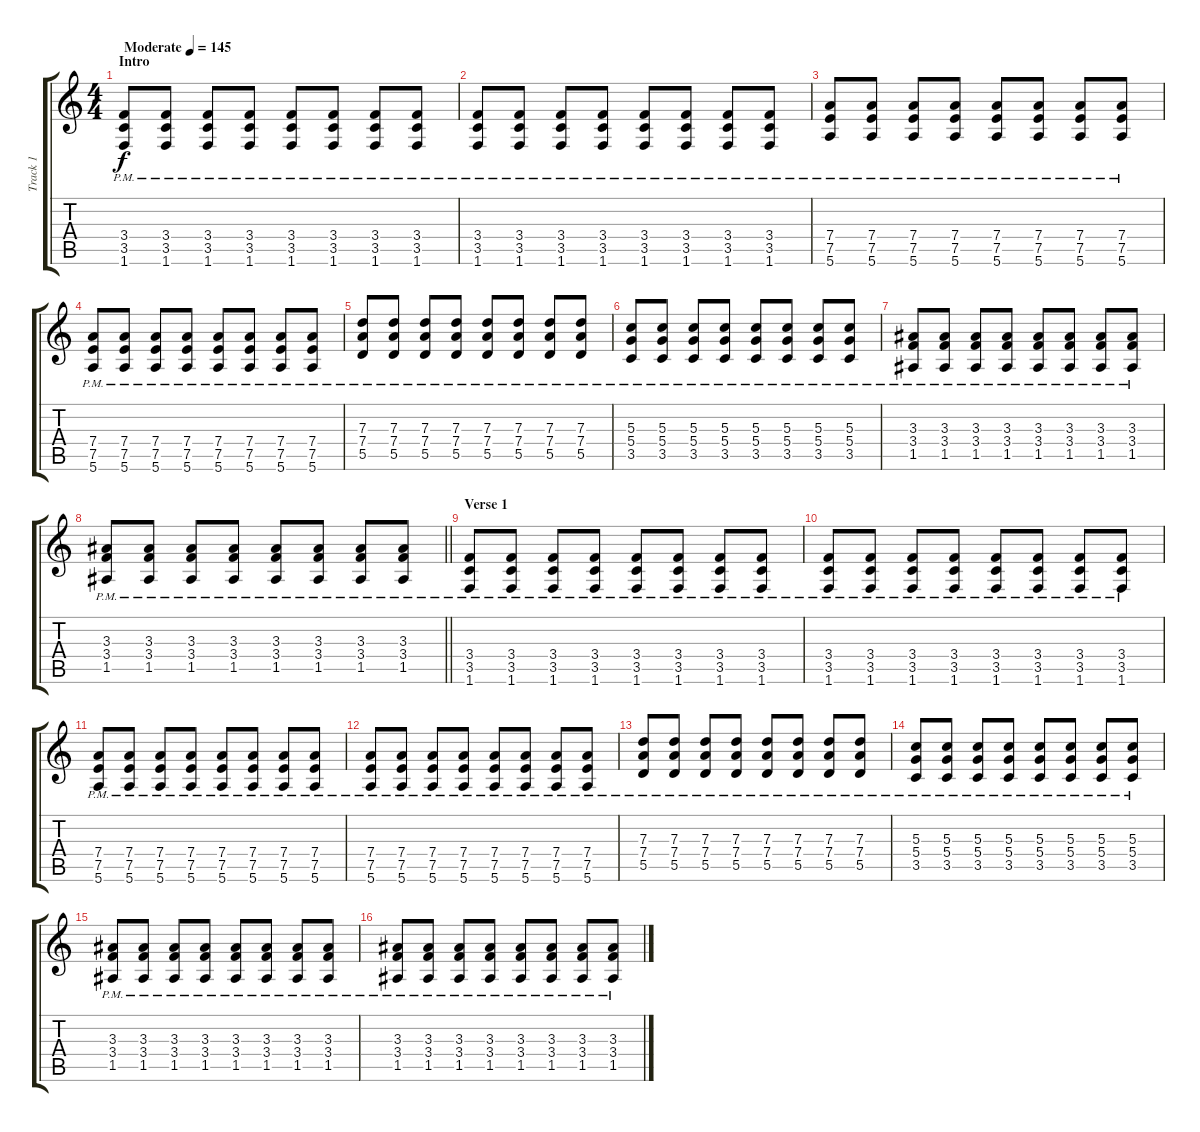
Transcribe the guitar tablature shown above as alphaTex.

\track ("Track 1" "Track 1") {instrument electricguitarmuted}
\staff {score tabs}
\tuning (E4 B3 G3 D3 A2 E2) {hide}
\ts (4 4)
\section ("" "Intro")
\tempo (145 "Moderate")
\clef g2
\ks c
(3.4{pm} 3.5{pm} 1.6{pm}).8{dy f instrument electricguitarmuted} (3.4{pm} 3.5{pm} 1.6{pm}).8 (3.4{pm} 3.5{pm} 1.6{pm}).8 (3.4{pm} 3.5{pm} 1.6{pm}).8 (3.4{pm} 3.5{pm} 1.6{pm}).8 (3.4{pm} 3.5{pm} 1.6{pm}).8 (3.4{pm} 3.5{pm} 1.6{pm}).8 (3.4{pm} 3.5{pm} 1.6{pm}).8 |
(3.4{pm} 3.5{pm} 1.6{pm}).8 (3.4{pm} 3.5{pm} 1.6{pm}).8 (3.4{pm} 3.5{pm} 1.6{pm}).8 (3.4{pm} 3.5{pm} 1.6{pm}).8 (3.4{pm} 3.5{pm} 1.6{pm}).8 (3.4{pm} 3.5{pm} 1.6{pm}).8 (3.4{pm} 3.5{pm} 1.6{pm}).8 (3.4{pm} 3.5{pm} 1.6{pm}).8 |
(7.4{pm} 7.5{pm} 5.6{pm}).8 (7.4{pm} 7.5{pm} 5.6{pm}).8 (7.4{pm} 7.5{pm} 5.6{pm}).8 (7.4{pm} 7.5{pm} 5.6{pm}).8 (7.4{pm} 7.5{pm} 5.6{pm}).8 (7.4{pm} 7.5{pm} 5.6{pm}).8 (7.4{pm} 7.5{pm} 5.6{pm}).8 (7.4{pm} 7.5{pm} 5.6{pm}).8 |
(7.4{pm} 7.5{pm} 5.6{pm}).8 (7.4{pm} 7.5{pm} 5.6{pm}).8 (7.4{pm} 7.5{pm} 5.6{pm}).8 (7.4{pm} 7.5{pm} 5.6{pm}).8 (7.4{pm} 7.5{pm} 5.6{pm}).8 (7.4{pm} 7.5{pm} 5.6{pm}).8 (7.4{pm} 7.5{pm} 5.6{pm}).8 (7.4{pm} 7.5{pm} 5.6{pm}).8 |
(7.3{pm} 7.4{pm} 5.5{pm}).8 (7.3{pm} 7.4{pm} 5.5{pm}).8 (7.3{pm} 7.4{pm} 5.5{pm}).8 (7.3{pm} 7.4{pm} 5.5{pm}).8 (7.3{pm} 7.4{pm} 5.5{pm}).8 (7.3{pm} 7.4{pm} 5.5{pm}).8 (7.3{pm} 7.4{pm} 5.5{pm}).8 (7.3{pm} 7.4{pm} 5.5{pm}).8 |
(5.3{pm} 5.4{pm} 3.5{pm}).8 (5.3{pm} 5.4{pm} 3.5{pm}).8 (5.3{pm} 5.4{pm} 3.5{pm}).8 (5.3{pm} 5.4{pm} 3.5{pm}).8 (5.3{pm} 5.4{pm} 3.5{pm}).8 (5.3{pm} 5.4{pm} 3.5{pm}).8 (5.3{pm} 5.4{pm} 3.5{pm}).8 (5.3{pm} 5.4{pm} 3.5{pm}).8 |
(3.3{pm} 3.4{pm} 1.5{pm}).8 (3.3{pm} 3.4{pm} 1.5{pm}).8 (3.3{pm} 3.4{pm} 1.5{pm}).8 (3.3{pm} 3.4{pm} 1.5{pm}).8 (3.3{pm} 3.4{pm} 1.5{pm}).8 (3.3{pm} 3.4{pm} 1.5{pm}).8 (3.3{pm} 3.4{pm} 1.5{pm}).8 (3.3{pm} 3.4{pm} 1.5{pm}).8 |
\barLineRight lightlight
(3.3{pm} 3.4{pm} 1.5{pm}).8 (3.3{pm} 3.4{pm} 1.5{pm}).8 (3.3{pm} 3.4{pm} 1.5{pm}).8 (3.3{pm} 3.4{pm} 1.5{pm}).8 (3.3{pm} 3.4{pm} 1.5{pm}).8 (3.3{pm} 3.4{pm} 1.5{pm}).8 (3.3{pm} 3.4{pm} 1.5{pm}).8 (3.3{pm} 3.4{pm} 1.5{pm}).8 |
\section ("" "Verse 1")
(3.4{pm} 3.5{pm} 1.6{pm}).8 (3.4{pm} 3.5{pm} 1.6{pm}).8 (3.4{pm} 3.5{pm} 1.6{pm}).8 (3.4{pm} 3.5{pm} 1.6{pm}).8 (3.4{pm} 3.5{pm} 1.6{pm}).8 (3.4{pm} 3.5{pm} 1.6{pm}).8 (3.4{pm} 3.5{pm} 1.6{pm}).8 (3.4{pm} 3.5{pm} 1.6{pm}).8 |
(3.4{pm} 3.5{pm} 1.6{pm}).8 (3.4{pm} 3.5{pm} 1.6{pm}).8 (3.4{pm} 3.5{pm} 1.6{pm}).8 (3.4{pm} 3.5{pm} 1.6{pm}).8 (3.4{pm} 3.5{pm} 1.6{pm}).8 (3.4{pm} 3.5{pm} 1.6{pm}).8 (3.4{pm} 3.5{pm} 1.6{pm}).8 (3.4{pm} 3.5{pm} 1.6{pm}).8 |
(7.4{pm} 7.5{pm} 5.6{pm}).8 (7.4{pm} 7.5{pm} 5.6{pm}).8 (7.4{pm} 7.5{pm} 5.6{pm}).8 (7.4{pm} 7.5{pm} 5.6{pm}).8 (7.4{pm} 7.5{pm} 5.6{pm}).8 (7.4{pm} 7.5{pm} 5.6{pm}).8 (7.4{pm} 7.5{pm} 5.6{pm}).8 (7.4{pm} 7.5{pm} 5.6{pm}).8 |
(7.4{pm} 7.5{pm} 5.6{pm}).8 (7.4{pm} 7.5{pm} 5.6{pm}).8 (7.4{pm} 7.5{pm} 5.6{pm}).8 (7.4{pm} 7.5{pm} 5.6{pm}).8 (7.4{pm} 7.5{pm} 5.6{pm}).8 (7.4{pm} 7.5{pm} 5.6{pm}).8 (7.4{pm} 7.5{pm} 5.6{pm}).8 (7.4{pm} 7.5{pm} 5.6{pm}).8 |
(7.3{pm} 7.4{pm} 5.5{pm}).8 (7.3{pm} 7.4{pm} 5.5{pm}).8 (7.3{pm} 7.4{pm} 5.5{pm}).8 (7.3{pm} 7.4{pm} 5.5{pm}).8 (7.3{pm} 7.4{pm} 5.5{pm}).8 (7.3{pm} 7.4{pm} 5.5{pm}).8 (7.3{pm} 7.4{pm} 5.5{pm}).8 (7.3{pm} 7.4{pm} 5.5{pm}).8 |
(5.3{pm} 5.4{pm} 3.5{pm}).8 (5.3{pm} 5.4{pm} 3.5{pm}).8 (5.3{pm} 5.4{pm} 3.5{pm}).8 (5.3{pm} 5.4{pm} 3.5{pm}).8 (5.3{pm} 5.4{pm} 3.5{pm}).8 (5.3{pm} 5.4{pm} 3.5{pm}).8 (5.3{pm} 5.4{pm} 3.5{pm}).8 (5.3{pm} 5.4{pm} 3.5{pm}).8 |
(3.3{pm} 3.4{pm} 1.5{pm}).8 (3.3{pm} 3.4{pm} 1.5{pm}).8 (3.3{pm} 3.4{pm} 1.5{pm}).8 (3.3{pm} 3.4{pm} 1.5{pm}).8 (3.3{pm} 3.4{pm} 1.5{pm}).8 (3.3{pm} 3.4{pm} 1.5{pm}).8 (3.3{pm} 3.4{pm} 1.5{pm}).8 (3.3{pm} 3.4{pm} 1.5{pm}).8 |
(3.3{pm} 3.4{pm} 1.5{pm}).8 (3.3{pm} 3.4{pm} 1.5{pm}).8 (3.3{pm} 3.4{pm} 1.5{pm}).8 (3.3{pm} 3.4{pm} 1.5{pm}).8 (3.3{pm} 3.4{pm} 1.5{pm}).8 (3.3{pm} 3.4{pm} 1.5{pm}).8 (3.3{pm} 3.4{pm} 1.5{pm}).8 (3.3{pm} 3.4{pm} 1.5{pm}).8
